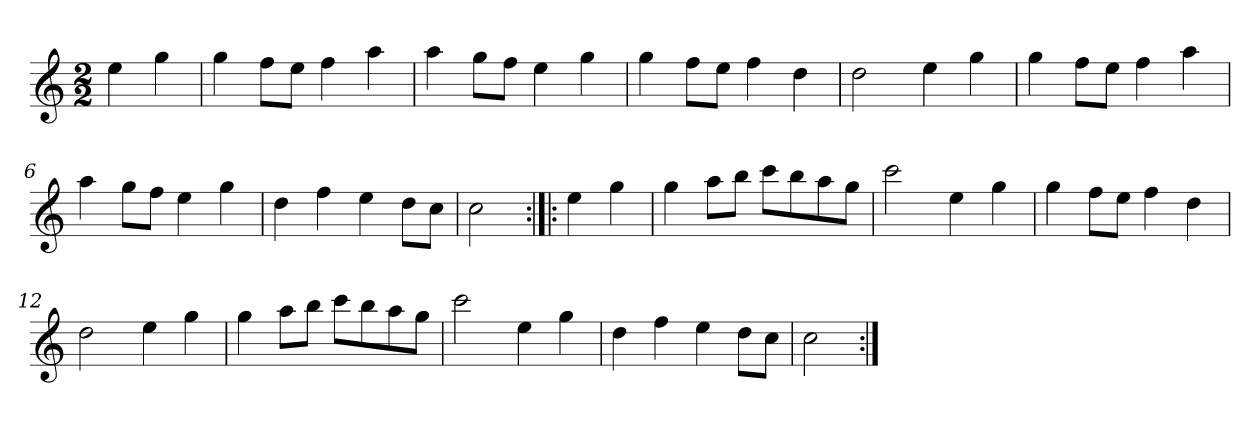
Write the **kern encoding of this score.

**kern
*part1
*staff1
*clefG2
*k[]
*C:
*M2/2
*MM148
=
4ee
4gg
=1
4gg
8ff\L
8ee\J
4ff
4aa
=2
4aa
8gg\L
8ff\J
4ee
4gg
=3
4gg
8ff\L
8ee\J
4ff
4dd
=4
2dd
4ee
4gg
=5
4gg
8ff\L
8ee\J
4ff
4aa
=6
4aa
8gg\L
8ff\J
4ee
4gg
=7
4dd
4ff
4ee
8dd\L
8cc\J
=8
2cc
=:|!|:
4ee
4gg
=9
4gg
8aa\L
8bb\J
8ccc\L
8bb\
8aa\
8gg\J
=10
2ccc
4ee
4gg
=11
4gg
8ff\L
8ee\J
4ff
4dd
=12
2dd
4ee
4gg
=13
4gg
8aa\L
8bb\J
8ccc\L
8bb\
8aa\
8gg\J
=14
2ccc
4ee
4gg
=15
4dd
4ff
4ee
8dd\L
8cc\J
=16
2cc
=:|!
*-
